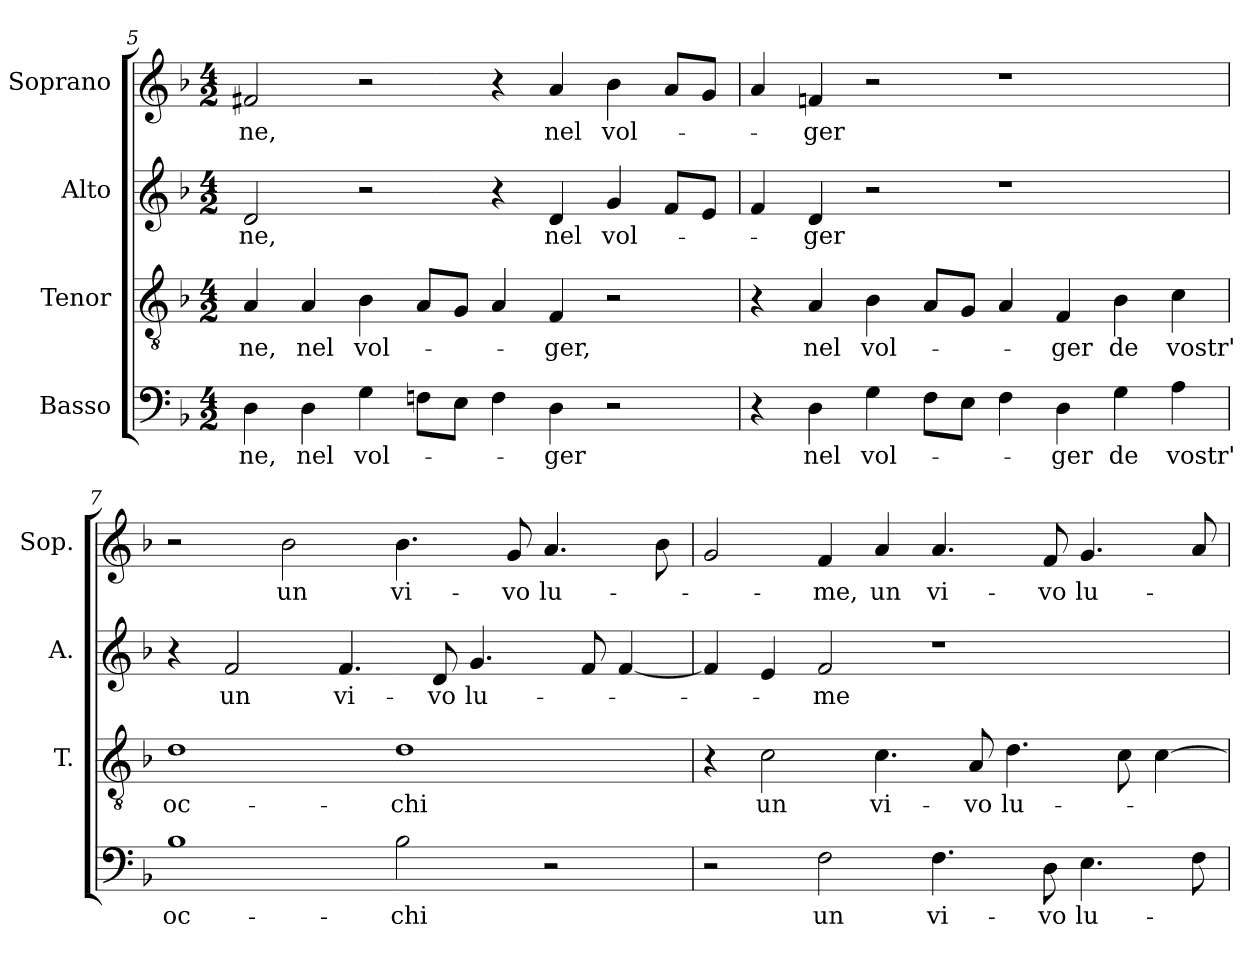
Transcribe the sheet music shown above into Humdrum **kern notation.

**kern	**text	**kern	**text	**kern	**text	**kern	**text
*part4	*part4	*part3	*part3	*part2	*part2	*part1	*part1
*staff4	*staff4	*staff3	*staff3	*staff2	*staff2	*staff1	*staff1
*I"Basso	*	*I"Tenor	*	*I"Alto	*	*I"Soprano	*
*	*	*I'T.	*	*I'A.	*	*I'Sop.	*
*clefF4	*	*clefGv2	*	*clefG2	*	*clefG2	*
*	*	*ITrd7c12	*	*	*	*	*
*k[b-]	*	*k[b-]	*	*k[b-]	*	*k[b-]	*
*F:	*	*F:	*	*F:	*	*F:	*
*M4/2	*	*M4/2	*	*M4/2	*	*M4/2	*
=5	=5	=5	=5	=5	=5	=5	=5
!	!LO:LY:b:color=#000000	!	!	!	!	!	!
!	!	!	!LO:LY:b:color=#000000	!	!	!	!
!	!	!	!	!	!LO:LY:b:color=#000000	!	!
!	!	!	!	!	!	!	!LO:LY:b:color=#000000
4Di\	-ne,	4AAi/	-ne,	2di/	-ne,	2f#Xi/	-ne,
!	!LO:LY:b:color=#000000	!	!	!	!	!	!
!	!	!	!LO:LY:b:color=#000000	!	!	!	!
4Di\	nel	4AAi/	nel	.	.	.	.
!	!LO:LY:b:color=#000000	!	!	!	!	!	!
!	!	!	!LO:LY:b:color=#000000	!	!	!	!
4Gi\	vol-	4BB-i\	vol-	2r	.	2r	.
8Fni\L	.	8AAi/L	.	.	.	.	.
8Ei\J	.	8GGi/J	.	.	.	.	.
4Fi\	.	4AAi/	.	4r	.	4r	.
!	!LO:LY:b:color=#000000	!	!	!	!	!	!
!	!	!	!LO:LY:b:color=#000000	!	!	!	!
!	!	!	!	!	!LO:LY:b:color=#000000	!	!
!	!	!	!	!	!	!	!LO:LY:b:color=#000000
4Di\	-ger	4FFi/	-ger,	4di/	nel	4ai/	nel
!	!	!	!	!	!LO:LY:b:color=#000000	!	!
!	!	!	!	!	!	!	!LO:LY:b:color=#000000
2r	.	2r	.	4gi/	vol-	4b-i\	vol-
.	.	.	.	8fi/L	.	8ai/L	.
.	.	.	.	8ei/J	.	8gi/J	.
!!LO:LB:g=z
=6	=6	=6	=6	=6	=6	=6	=6
4r	.	4r	.	4fi/	.	4ai/	.
!	!LO:LY:b:color=#000000	!	!	!	!	!	!
!	!	!	!LO:LY:b:color=#000000	!	!	!	!
!	!	!	!	!	!LO:LY:b:color=#000000	!	!
!	!	!	!	!	!	!	!LO:LY:b:color=#000000
4Di\	nel	4AAi/	nel	4di/	-ger	4fni/	-ger
!	!LO:LY:b:color=#000000	!	!	!	!	!	!
!	!	!	!LO:LY:b:color=#000000	!	!	!	!
4Gi\	vol-	4BB-i\	vol-	2r	.	2r	.
8Fi\L	.	8AAi/L	.	.	.	.	.
8Ei\J	.	8GGi/J	.	.	.	.	.
4Fi\	.	4AAi/	.	1r	.	1r	.
!	!LO:LY:b:color=#000000	!	!	!	!	!	!
!	!	!	!LO:LY:b:color=#000000	!	!	!	!
4Di\	-ger	4FFi/	-ger	.	.	.	.
!	!LO:LY:b:color=#000000	!	!	!	!	!	!
!	!	!	!LO:LY:b:color=#000000	!	!	!	!
4Gi\	de	4BB-i\	de	.	.	.	.
!	!LO:LY:b:color=#000000	!	!	!	!	!	!
!	!	!	!LO:LY:b:color=#000000	!	!	!	!
4Ai\	vostr'	4Ci\	vostr'	.	.	.	.
=7	=7	=7	=7	=7	=7	=7	=7
!	!LO:LY:b:color=#000000	!	!	!	!	!	!
!	!	!	!LO:LY:b:color=#000000	!	!	!	!
1B-i	oc-	1Di	oc-	4r	.	2r	.
!	!	!	!	!	!LO:LY:b:color=#000000	!	!
.	.	.	.	2fi/	un	.	.
!	!	!	!	!	!	!	!LO:LY:b:color=#000000
.	.	.	.	.	.	2b-i\	un
!	!	!	!	!	!LO:LY:b:color=#000000	!	!
.	.	.	.	4.fi/	vi-	.	.
!	!LO:LY:b:color=#000000	!	!	!	!	!	!
!	!	!	!LO:LY:b:color=#000000	!	!	!	!
!	!	!	!	!	!	!	!LO:LY:b:color=#000000
2B-i\	-chi	1Di	-chi	.	.	4.b-i\	vi-
!	!	!	!	!	!LO:LY:b:color=#000000	!	!
.	.	.	.	8di/	-vo	.	.
!	!	!	!	!	!LO:LY:b:color=#000000	!	!
.	.	.	.	4.gi/	lu-	.	.
!	!	!	!	!	!	!	!LO:LY:b:color=#000000
.	.	.	.	.	.	8gi/	-vo
!	!	!	!	!	!	!	!LO:LY:b:color=#000000
2r	.	.	.	.	.	4.ai/	lu-
.	.	.	.	8fi/	.	.	.
.	.	.	.	[<4fi/	.	.	.
.	.	.	.	.	.	8b-i\	.
=8	=8	=8	=8	=8	=8	=8	=8
2r	.	4r	.	4fi/]	.	2gi/	.
!	!	!	!LO:LY:b:color=#000000	!	!	!	!
.	.	2Ci\	un	4ei/	.	.	.
!	!LO:LY:b:color=#000000	!	!	!	!	!	!
!	!	!	!	!	!LO:LY:b:color=#000000	!	!
!	!	!	!	!	!	!	!LO:LY:b:color=#000000
2Fi\	un	.	.	2fi/	-me	4fi/	-me,
!	!	!	!LO:LY:b:color=#000000	!	!	!	!
!	!	!	!	!	!	!	!LO:LY:b:color=#000000
.	.	4.Ci\	vi-	.	.	4ai/	un
!	!LO:LY:b:color=#000000	!	!	!	!	!	!
!	!	!	!	!	!	!	!LO:LY:b:color=#000000
4.Fi\	vi-	.	.	1r	.	4.ai/	vi-
!	!	!	!LO:LY:b:color=#000000	!	!	!	!
.	.	8AAi/	-vo	.	.	.	.
!	!	!	!LO:LY:b:color=#000000	!	!	!	!
.	.	4.Di\	lu-	.	.	.	.
!	!LO:LY:b:color=#000000	!	!	!	!	!	!
!	!	!	!	!	!	!	!LO:LY:b:color=#000000
8Di\	-vo	.	.	.	.	8fi/	-vo
!	!LO:LY:b:color=#000000	!	!	!	!	!	!
!	!	!	!	!	!	!	!LO:LY:b:color=#000000
4.Ei\	lu-	.	.	.	.	4.gi/	lu-
.	.	8Ci\	.	.	.	.	.
.	.	[>4Ci\	.	.	.	.	.
8Fi\	.	.	.	.	.	8ai/	.
=	=	=	=	=	=	=	=
*-	*-	*-	*-	*-	*-	*-	*-
